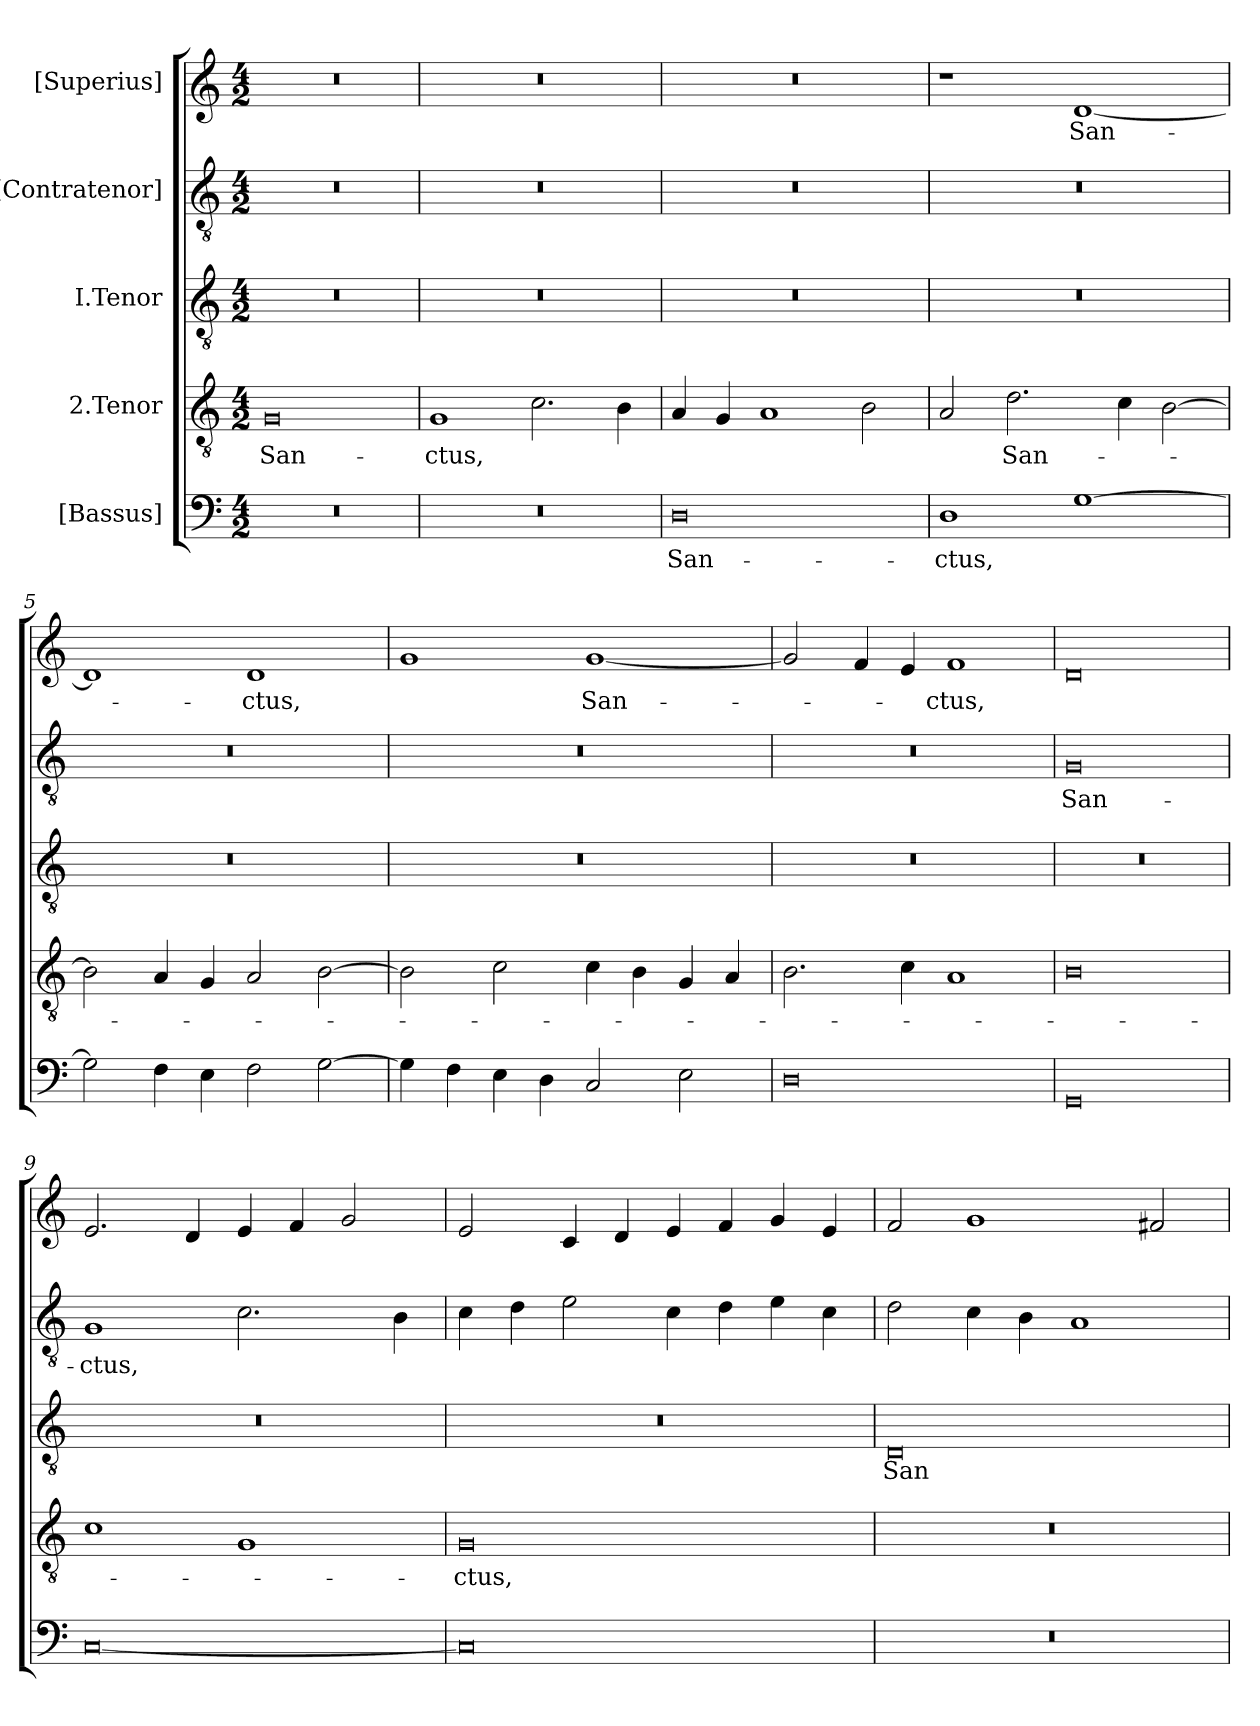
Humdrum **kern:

**kern	**text	**kern	**text	**kern	**text	**kern	**text	**kern	**text
*part5	*part5	*part4	*part4	*part3	*part3	*part2	*part2	*part1	*part1
*staff5	*staff5	*staff4	*staff4	*staff3	*staff3	*staff2	*staff2	*staff1	*staff1
*I"[Bassus]	*	*I"2.Tenor	*	*I"I.Tenor	*	*I"[Contratenor]	*	*I"[Superius]	*
*clefF4	*	*clefGv2	*	*clefGv2	*	*clefGv2	*	*clefG2	*
*k[]	*	*k[]	*	*k[]	*	*k[]	*	*k[]	*
*M4/2	*	*M4/2	*	*M4/2	*	*M4/2	*	*M4/2	*
=1	=1	=1	=1	=1	=1	=1	=1	=1	=1
0r	.	0G/	San-	0r	.	0r	.	0r	.
=2	=2	=2	=2	=2	=2	=2	=2	=2	=2
0r	.	1G/	-ctus,	0r	.	0r	.	0r	.
.	.	2.c\	.	.	.	.	.	.	.
.	.	4B\	.	.	.	.	.	.	.
=3	=3	=3	=3	=3	=3	=3	=3	=3	=3
0D\	San-	4A/	.	0r	.	0r	.	0r	.
.	.	4G/	.	.	.	.	.	.	.
.	.	1A/	.	.	.	.	.	.	.
.	.	2B\	.	.	.	.	.	.	.
=4	=4	=4	=4	=4	=4	=4	=4	=4	=4
1D\	-ctus,	2A/	.	0r	.	0r	.	1r	.
.	.	2.d\	San-	.	.	.	.	.	.
[1G\	.	.	.	.	.	.	.	[1d/	San-
.	.	4c\	.	.	.	.	.	.	.
.	.	[2B\	.	.	.	.	.	.	.
=5	=5	=5	=5	=5	=5	=5	=5	=5	=5
2G\]	.	2B\]	.	0r	.	0r	.	1d/]	.
4F\	.	4A/	.	.	.	.	.	.	.
4E\	.	4G/	.	.	.	.	.	.	.
2F\	.	2A/	.	.	.	.	.	1d/	-ctus,
[2G\	.	[2B\	.	.	.	.	.	.	.
=6	=6	=6	=6	=6	=6	=6	=6	=6	=6
4G\]	.	2B\]	.	0r	.	0r	.	1g/	.
4F\	.	.	.	.	.	.	.	.	.
4E\	.	2c\	.	.	.	.	.	.	.
4D\	.	.	.	.	.	.	.	.	.
2C/	.	4c\	.	.	.	.	.	[1g/	San-
.	.	4B\	.	.	.	.	.	.	.
2E\	.	4G/	.	.	.	.	.	.	.
.	.	4A/	.	.	.	.	.	.	.
=7	=7	=7	=7	=7	=7	=7	=7	=7	=7
0D\	.	2.B\	.	0r	.	0r	.	2g/]	.
.	.	.	.	.	.	.	.	4f/	.
.	.	4c\	.	.	.	.	.	4e/	.
.	.	1A/	.	.	.	.	.	1f/	-ctus,
=8	=8	=8	=8	=8	=8	=8	=8	=8	=8
0GG/	.	0B\	.	0r	.	0G/	San-	0d/	.
=9	=9	=9	=9	=9	=9	=9	=9	=9	=9
[0C/	.	1c\	.	0r	.	1G/	-ctus,	2.e/	.
.	.	.	.	.	.	.	.	4d/	.
.	.	1G/	.	.	.	2.c\	.	4e/	.
.	.	.	.	.	.	.	.	4f/	.
.	.	.	.	.	.	.	.	2g/	.
.	.	.	.	.	.	4B\	.	.	.
=10	=10	=10	=10	=10	=10	=10	=10	=10	=10
0C/]	.	0G/	-ctus,	0r	.	4c\	.	2e/	.
.	.	.	.	.	.	4d\	.	.	.
.	.	.	.	.	.	2e\	.	4c/	.
.	.	.	.	.	.	.	.	4d/	.
.	.	.	.	.	.	4c\	.	4e/	.
.	.	.	.	.	.	4d\	.	4f/	.
.	.	.	.	.	.	4e\	.	4g/	.
.	.	.	.	.	.	4c\	.	4e/	.
=11	=11	=11	=11	=11	=11	=11	=11	=11	=11
0r	.	0r	.	0D/	San-	2d\	.	2f/	.
.	.	.	.	.	.	4c\	.	1g/	.
.	.	.	.	.	.	4B\	.	.	.
.	.	.	.	.	.	1A/	.	.	.
.	.	.	.	.	.	.	.	2f#X/	.
=	=	=	=	=	=	=	=	=	=
*-	*-	*-	*-	*-	*-	*-	*-	*-	*-
